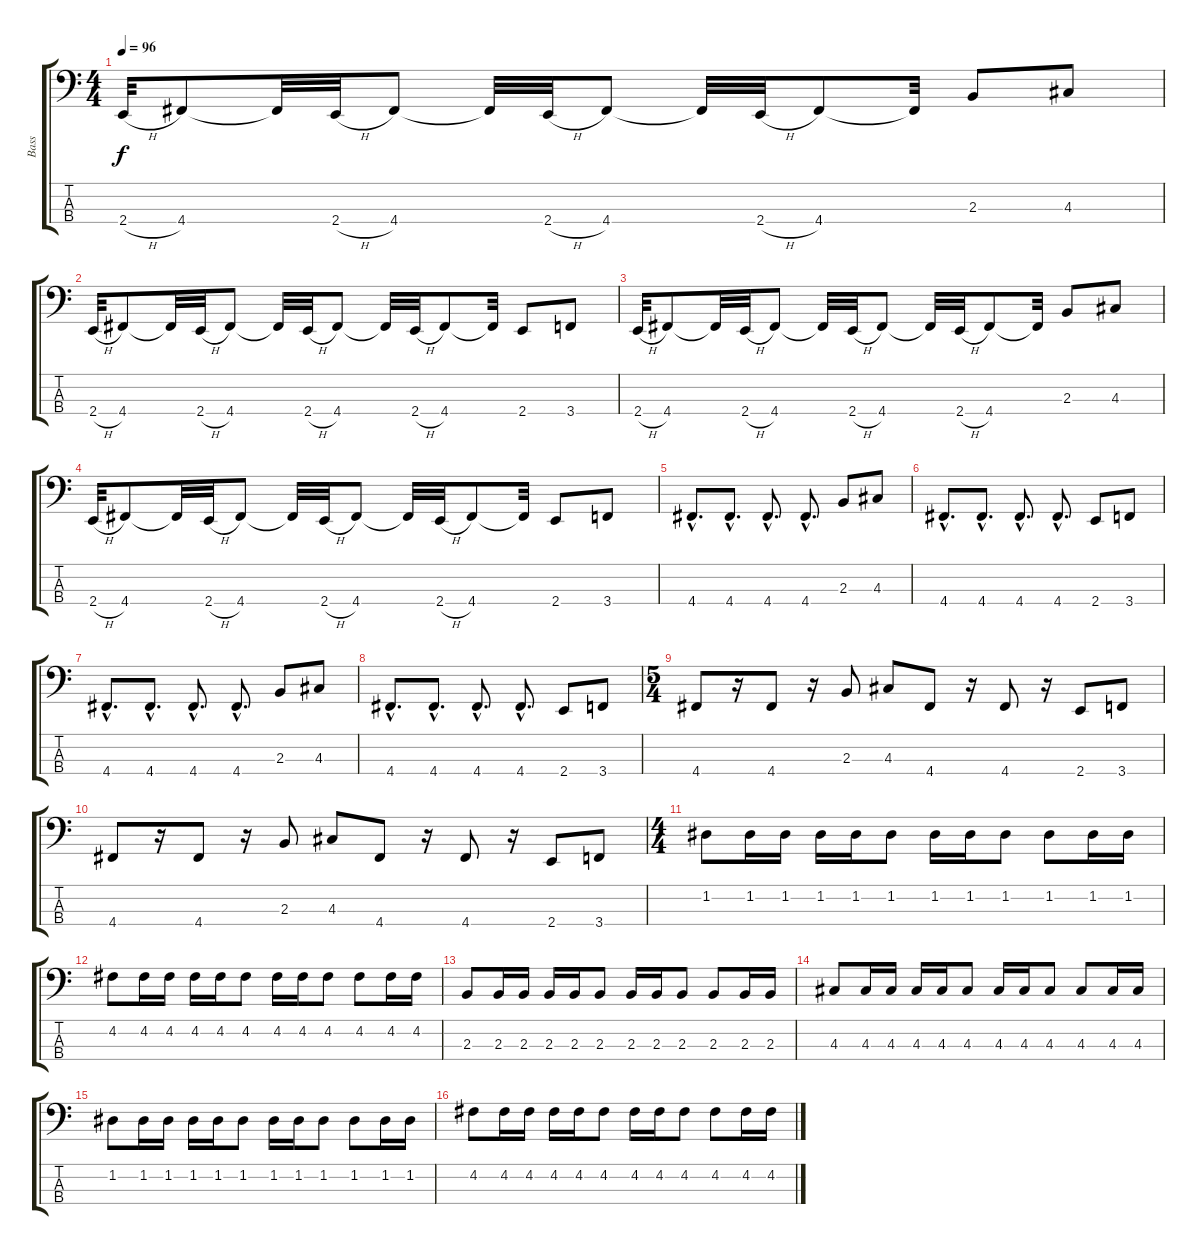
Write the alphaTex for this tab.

\track ("Bass" "Bass") {instrument electricbassfinger}
\staff {score tabs}
\tuning (G2 D2 A1 D1) {hide}
\ts (4 4)
\tempo 96
\clef f4
\ks c
2.4{h}.32{dy f} 4.4.8 4.4{t}.32 2.4{h}.32 4.4.8 4.4{t}.32 2.4{h}.32 4.4.8 4.4{t}.32 2.4{h}.32 4.4.8 4.4{t}.32 2.3.8 4.3.8 |
2.4{h}.32 4.4.8 4.4{t}.32 2.4{h}.32 4.4.8 4.4{t}.32 2.4{h}.32 4.4.8 4.4{t}.32 2.4{h}.32 4.4.8 4.4{t}.32 2.4.8 3.4.8 |
2.4{h}.32 4.4.8 4.4{t}.32 2.4{h}.32 4.4.8 4.4{t}.32 2.4{h}.32 4.4.8 4.4{t}.32 2.4{h}.32 4.4.8 4.4{t}.32 2.3.8 4.3.8 |
2.4{h}.32 4.4.8 4.4{t}.32 2.4{h}.32 4.4.8 4.4{t}.32 2.4{h}.32 4.4.8 4.4{t}.32 2.4{h}.32 4.4.8 4.4{t}.32 2.4.8 3.4.8 |
4.4{hac}.8{d} 4.4{hac}.8{d} 4.4{hac}.8{d} 4.4{hac}.8{d} 2.3.8 4.3.8 |
4.4{hac}.8{d} 4.4{hac}.8{d} 4.4{hac}.8{d} 4.4{hac}.8{d} 2.4.8 3.4.8 |
4.4{hac}.8{d} 4.4{hac}.8{d} 4.4{hac}.8{d} 4.4{hac}.8{d} 2.3.8 4.3.8 |
4.4{hac}.8{d} 4.4{hac}.8{d} 4.4{hac}.8{d} 4.4{hac}.8{d} 2.4.8 3.4.8 |
\ts (5 4)
4.4.8 r.16 4.4.8 r.16 2.3.8 4.3.8 4.4.8 r.16 4.4.8 r.16 2.4.8 3.4.8 |
4.4.8 r.16 4.4.8 r.16 2.3.8 4.3.8 4.4.8 r.16 4.4.8 r.16 2.4.8 3.4.8 |
\ts (4 4)
1.2.8 1.2.16 1.2.16 1.2.16 1.2.16 1.2.8 1.2.16 1.2.16 1.2.8 1.2.8 1.2.16 1.2.16 |
4.2.8 4.2.16 4.2.16 4.2.16 4.2.16 4.2.8 4.2.16 4.2.16 4.2.8 4.2.8 4.2.16 4.2.16 |
2.3.8 2.3.16 2.3.16 2.3.16 2.3.16 2.3.8 2.3.16 2.3.16 2.3.8 2.3.8 2.3.16 2.3.16 |
4.3.8 4.3.16 4.3.16 4.3.16 4.3.16 4.3.8 4.3.16 4.3.16 4.3.8 4.3.8 4.3.16 4.3.16 |
1.2.8 1.2.16 1.2.16 1.2.16 1.2.16 1.2.8 1.2.16 1.2.16 1.2.8 1.2.8 1.2.16 1.2.16 |
4.2.8 4.2.16 4.2.16 4.2.16 4.2.16 4.2.8 4.2.16 4.2.16 4.2.8 4.2.8 4.2.16 4.2.16
